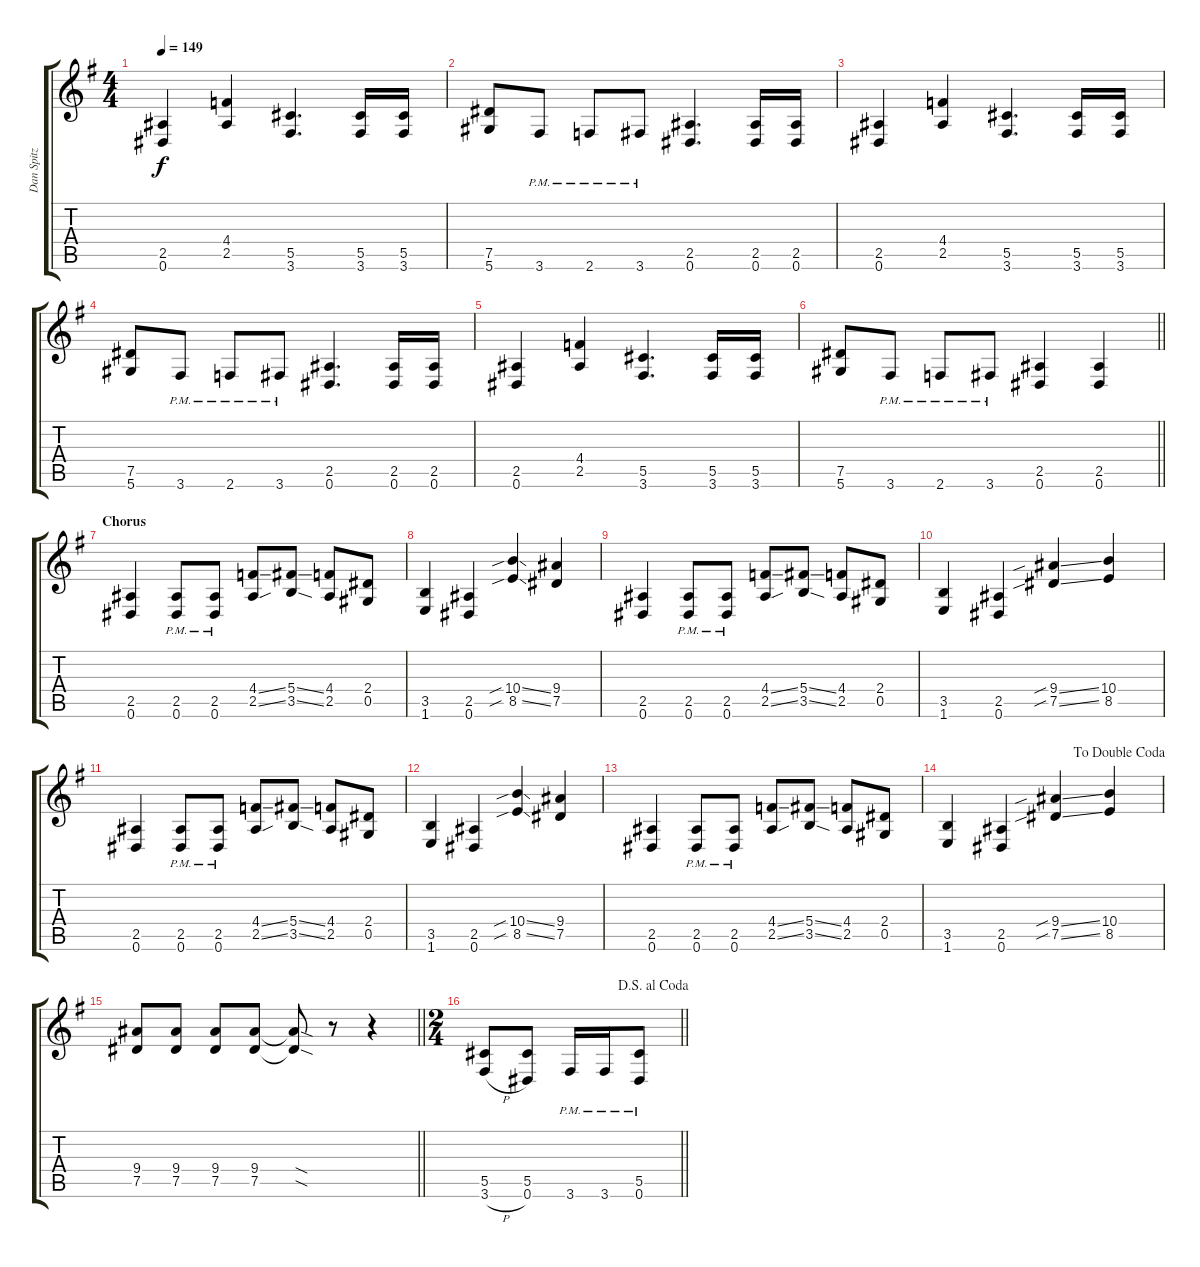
\track ("Dan Spitz" "Dan Spitz") {instrument overdrivenguitar}
\staff {score tabs}
\tuning (Eb4 Bb3 Gb3 Db3 Ab2 Eb2) {hide}
\ts (4 4)
\tempo 149
\clef g2
\ks g
(2.5 0.6).4{dy f} (4.4 2.5).4 (5.5 3.6).4{d} (5.5 3.6).16 (5.5 3.6).16 |
(7.5 5.6).8 3.6{pm}.8 2.6{pm}.8 3.6{pm}.8 (2.5 0.6).4{d} (2.5 0.6).16 (2.5 0.6).16 |
(2.5 0.6).4 (4.4 2.5).4 (5.5 3.6).4{d} (5.5 3.6).16 (5.5 3.6).16 |
(7.5 5.6).8 3.6{pm}.8 2.6{pm}.8 3.6{pm}.8 (2.5 0.6).4{d} (2.5 0.6).16 (2.5 0.6).16 |
(2.5 0.6).4 (4.4 2.5).4 (5.5 3.6).4{d} (5.5 3.6).16 (5.5 3.6).16 |
\barLineRight lightlight
(7.5 5.6).8 3.6{pm}.8 2.6{pm}.8 3.6{pm}.8 (2.5 0.6).4 (2.5 0.6).4 |
\section ("" "Chorus")
(2.5 0.6).4 (2.5{pm} 0.6{pm}).8 (2.5{pm} 0.6{pm}).8 (4.4{ss} 2.5{ss}).8 (5.4{ss} 3.5{ss}).8 (4.4 2.5).8 (2.4 0.5).8 |
(3.5 1.6).4 (2.5 0.6).4 (10.4{sib ss} 8.5{sib ss}).4 (9.4 7.5).4 |
(2.5 0.6).4 (2.5{pm} 0.6{pm}).8 (2.5{pm} 0.6{pm}).8 (4.4{ss} 2.5{ss}).8 (5.4{ss} 3.5{ss}).8 (4.4 2.5).8 (2.4 0.5).8 |
(3.5 1.6).4 (2.5 0.6).4 (9.4{sib ss} 7.5{sib ss}).4 (10.4 8.5).4 |
(2.5 0.6).4 (2.5{pm} 0.6{pm}).8 (2.5{pm} 0.6{pm}).8 (4.4{ss} 2.5{ss}).8 (5.4{ss} 3.5{ss}).8 (4.4 2.5).8 (2.4 0.5).8 |
(3.5 1.6).4 (2.5 0.6).4 (10.4{sib ss} 8.5{sib ss}).4 (9.4 7.5).4 |
(2.5 0.6).4 (2.5{pm} 0.6{pm}).8 (2.5{pm} 0.6{pm}).8 (4.4{ss} 2.5{ss}).8 (5.4{ss} 3.5{ss}).8 (4.4 2.5).8 (2.4 0.5).8 |
\jump dadoublecoda
(3.5 1.6).4 (2.5 0.6).4 (9.4{sib ss} 7.5{sib ss}).4 (10.4 8.5).4 |
\barLineRight lightlight
(9.4 7.5).8 (9.4 7.5).8 (9.4 7.5).8 (9.4 7.5).8 (9.4{sod t} 7.5{sod t}).8 r.8 r.4 |
\ts (2 4)
\jump dalsegnoalcoda
\barLineRight lightlight
(5.5 3.6{h}).8 (5.5 0.6).8 3.6{pm}.16 3.6{pm}.16 (5.5{pm} 0.6{pm}).8
